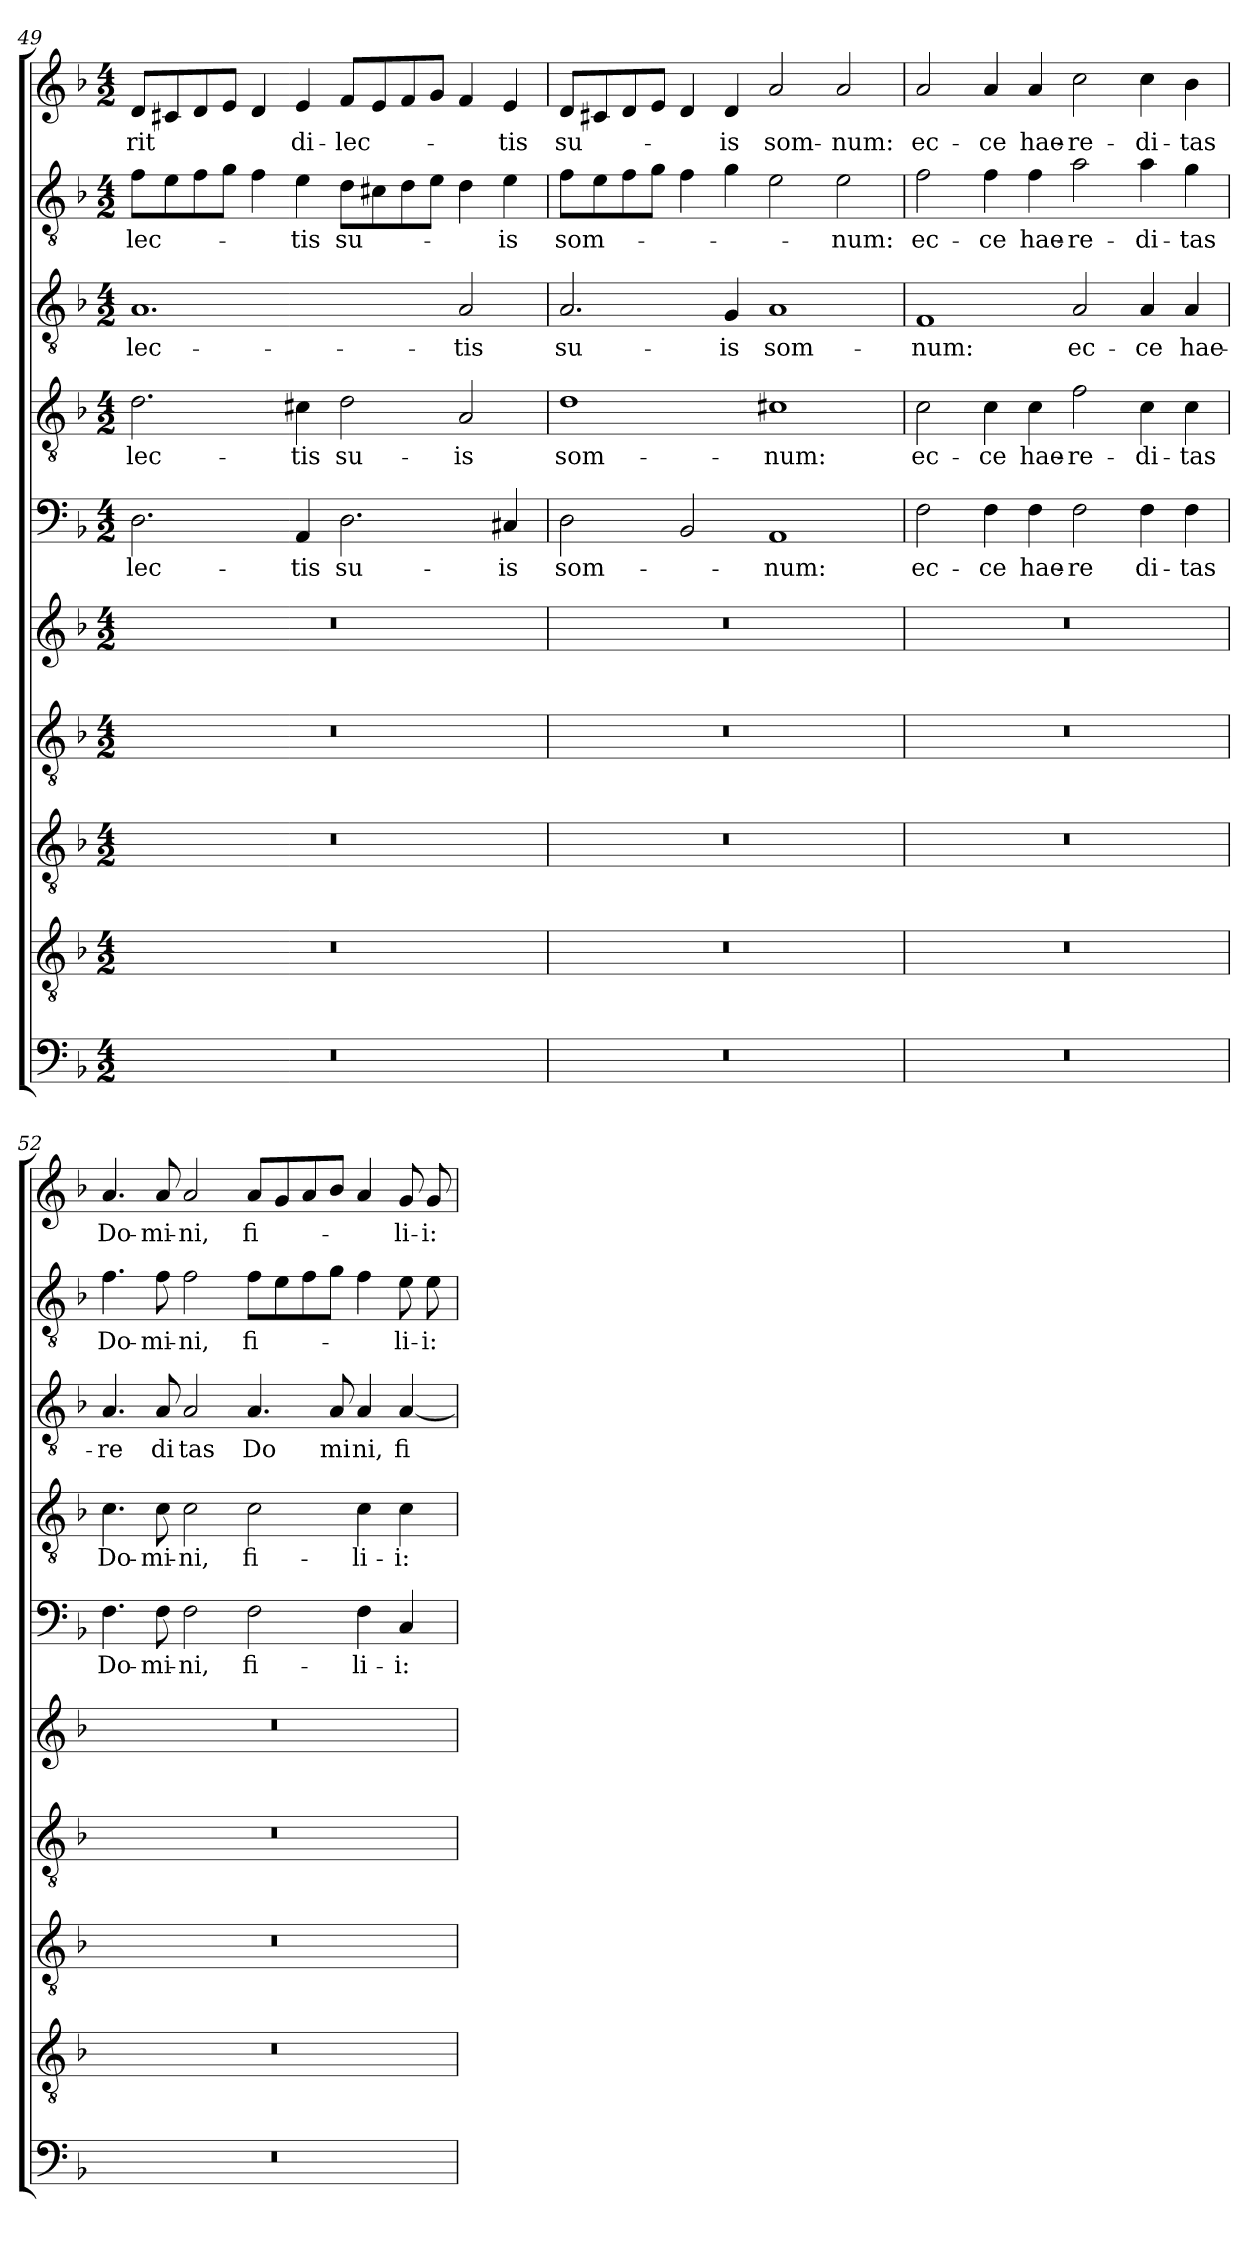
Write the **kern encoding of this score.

**kern	**kern	**kern	**kern	**kern	**kern	**text	**kern	**text	**kern	**text	**kern	**text	**kern	**text
*part10	*part9	*part8	*part7	*part6	*part5	*part5	*part4	*part4	*part3	*part3	*part2	*part2	*part1	*part1
*staff10	*staff9	*staff8	*staff7	*staff6	*staff5	*staff5	*staff4	*staff4	*staff3	*staff3	*staff2	*staff2	*staff1	*staff1
*clefF4	*clefGv2	*clefGv2	*clefGv2	*clefG2	*clefF4	*	*clefGv2	*	*clefGv2	*	*clefGv2	*	*clefG2	*
*k[b-]	*k[b-]	*k[b-]	*k[b-]	*k[b-]	*k[b-]	*	*k[b-]	*	*k[b-]	*	*k[b-]	*	*k[b-]	*
*F:	*F:	*F:	*F:	*F:	*F:	*	*F:	*	*F:	*	*F:	*	*F:	*
*M4/2	*M4/2	*M4/2	*M4/2	*M4/2	*M4/2	*	*M4/2	*	*M4/2	*	*M4/2	*	*M4/2	*
=49	=49	=49	=49	=49	=49	=49	=49	=49	=49	=49	=49	=49	=49	=49
!	!	!	!	!	!	!LO:LY:b	!	!LO:LY:b	!	!LO:LY:b	!	!LO:LY:b	!	!LO:LY:b
0r	0r	0r	0r	0r	2.D\	-lec-	2.d\	-lec-	1.A	-lec-	8f\L	-lec-	8d/L	-rit
.	.	.	.	.	.	.	.	.	.	.	8e\	.	8c#X/	.
.	.	.	.	.	.	.	.	.	.	.	8f\	.	8d/	.
.	.	.	.	.	.	.	.	.	.	.	8g\J	.	8e/J	.
.	.	.	.	.	.	.	.	.	.	.	4f\	.	4d/	.
!	!	!	!	!	!	!LO:LY:b	!	!LO:LY:b	!	!	!	!LO:LY:b	!	!LO:LY:b
.	.	.	.	.	4AA/	-tis	4c#X\	-tis	.	.	4e\	-tis	4e/	di-
!	!	!	!	!	!	!LO:LY:b	!	!LO:LY:b	!	!	!	!LO:LY:b	!	!LO:LY:b
.	.	.	.	.	2.D\	su-	2d\	su-	.	.	8d\L	su-	8f/L	-lec-
.	.	.	.	.	.	.	.	.	.	.	8c#X\	.	8e/	.
.	.	.	.	.	.	.	.	.	.	.	8d\	.	8f/	.
.	.	.	.	.	.	.	.	.	.	.	8e\J	.	8g/J	.
!	!	!	!	!	!	!	!	!LO:LY:b	!	!LO:LY:b	!	!	!	!
.	.	.	.	.	.	.	2A/	-is	2A/	-tis	4d\	.	4f/	.
!	!	!	!	!	!	!LO:LY:b	!	!	!	!	!	!LO:LY:b	!	!LO:LY:b
.	.	.	.	.	4C#X/	-is	.	.	.	.	4e\	-is	4e/	-tis
!!LO:PB:g=z
=50	=50	=50	=50	=50	=50	=50	=50	=50	=50	=50	=50	=50	=50	=50
!	!	!	!	!	!	!LO:LY:b	!	!LO:LY:b	!	!LO:LY:b	!	!LO:LY:b	!	!LO:LY:b
0r	0r	0r	0r	0r	2D\	som-	1d	som-	2.A/	su-	8f\L	som-	8d/L	su-
.	.	.	.	.	.	.	.	.	.	.	8e\	.	8c#X/	.
.	.	.	.	.	.	.	.	.	.	.	8f\	.	8d/	.
.	.	.	.	.	.	.	.	.	.	.	8g\J	.	8e/J	.
.	.	.	.	.	2BB-/	.	.	.	.	.	4f\	.	4d/	.
!	!	!	!	!	!	!	!	!	!	!LO:LY:b	!	!	!	!LO:LY:b
.	.	.	.	.	.	.	.	.	4G/	-is	4g\	.	4d/	-is
!	!	!	!	!	!	!LO:LY:b	!	!LO:LY:b	!	!LO:LY:b	!	!	!	!LO:LY:b
.	.	.	.	.	1AA	-num:	1c#X	-num:	1A	som-	2e\	.	2a/	som-
!	!	!	!	!	!	!	!	!	!	!	!	!LO:LY:b	!	!LO:LY:b
.	.	.	.	.	.	.	.	.	.	.	2e\	-num:	2a/	-num:
=51	=51	=51	=51	=51	=51	=51	=51	=51	=51	=51	=51	=51	=51	=51
!	!	!	!	!	!	!LO:LY:b	!	!LO:LY:b	!	!LO:LY:b	!	!LO:LY:b	!	!LO:LY:b
0r	0r	0r	0r	0r	2F\	ec-	2c\	ec-	1F	-num:	2f\	ec-	2a/	ec-
!	!	!	!	!	!	!LO:LY:b	!	!LO:LY:b	!	!	!	!LO:LY:b	!	!LO:LY:b
.	.	.	.	.	4F\	-ce	4c\	-ce	.	.	4f\	-ce	4a/	-ce
!	!	!	!	!	!	!LO:LY:b	!	!LO:LY:b	!	!	!	!LO:LY:b	!	!LO:LY:b
.	.	.	.	.	4F\	hae-	4c\	hae-	.	.	4f\	hae-	4a/	hae-
!	!	!	!	!	!	!LO:LY:b	!	!LO:LY:b	!	!LO:LY:b	!	!LO:LY:b	!	!LO:LY:b
.	.	.	.	.	2F\	-re	2f\	-re-	2A/	ec-	2a\	-re-	2cc\	-re-
!	!	!	!	!	!	!LO:LY:b	!	!LO:LY:b	!	!LO:LY:b	!	!LO:LY:b	!	!LO:LY:b
.	.	.	.	.	4F\	di-	4c\	-di-	4A/	-ce	4a\	-di-	4cc\	-di-
!	!	!	!	!	!	!LO:LY:b	!	!LO:LY:b	!	!LO:LY:b	!	!LO:LY:b	!	!LO:LY:b
.	.	.	.	.	4F\	-tas	4c\	-tas	4A/	hae-	4g\	-tas	4b-\	-tas
=52	=52	=52	=52	=52	=52	=52	=52	=52	=52	=52	=52	=52	=52	=52
!	!	!	!	!	!	!LO:LY:b	!	!LO:LY:b	!	!LO:LY:b	!	!LO:LY:b	!	!LO:LY:b
0r	0r	0r	0r	0r	4.F\	Do-	4.c\	Do-	4.A/	-re	4.f\	Do-	4.a/	Do-
!	!	!	!	!	!	!LO:LY:b	!	!LO:LY:b	!	!LO:LY:b	!	!LO:LY:b	!	!LO:LY:b
.	.	.	.	.	8F\	-mi-	8c\	-mi-	8A/	di	8f\	-mi-	8a/	-mi-
!	!	!	!	!	!	!LO:LY:b	!	!LO:LY:b	!	!LO:LY:b	!	!LO:LY:b	!	!LO:LY:b
.	.	.	.	.	2F\	-ni,	2c\	-ni,	2A/	tas	2f\	-ni,	2a/	-ni,
!	!	!	!	!	!	!LO:LY:b	!	!LO:LY:b	!	!LO:LY:b	!	!LO:LY:b	!	!LO:LY:b
.	.	.	.	.	2F\	fi-	2c\	fi-	4.A/	Do	8f\L	fi-	8a/L	fi-
.	.	.	.	.	.	.	.	.	.	.	8e\	.	8g/	.
.	.	.	.	.	.	.	.	.	.	.	8f\	.	8a/	.
!	!	!	!	!	!	!	!	!	!	!LO:LY:b	!	!	!	!
.	.	.	.	.	.	.	.	.	8A/	mi	8g\J	.	8b-/J	.
!	!	!	!	!	!	!LO:LY:b	!	!LO:LY:b	!	!LO:LY:b	!	!	!	!
.	.	.	.	.	4F\	-li-	4c\	-li-	4A/	ni,	4f\	.	4a/	.
!	!	!	!	!	!	!LO:LY:b	!	!LO:LY:b	!	!LO:LY:b	!	!LO:LY:b	!	!LO:LY:b
.	.	.	.	.	4C/	-i:	4c\	-i:	[4A/	fi-	8e\	-li-	8g/	-li-
!	!	!	!	!	!	!	!	!	!	!	!	!LO:LY:b	!	!LO:LY:b
.	.	.	.	.	.	.	.	.	.	.	8e\	-i:	8g/	-i:
=	=	=	=	=	=	=	=	=	=	=	=	=	=	=
*-	*-	*-	*-	*-	*-	*-	*-	*-	*-	*-	*-	*-	*-	*-
